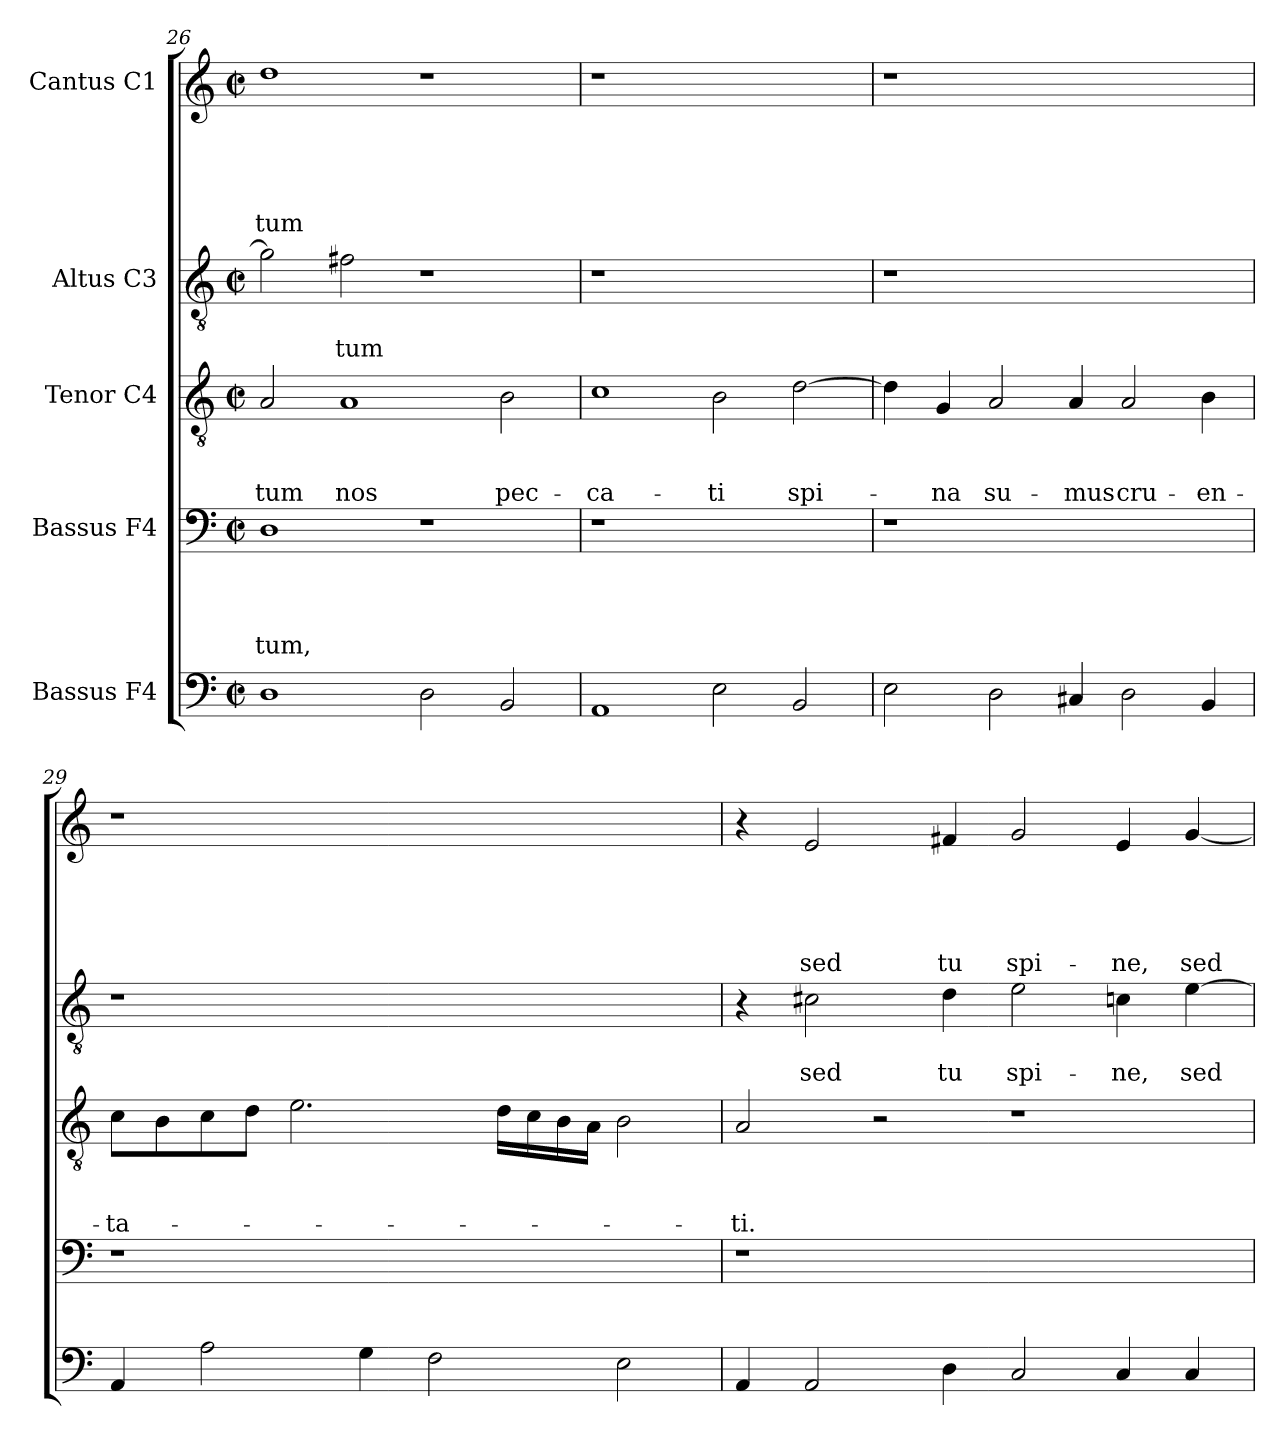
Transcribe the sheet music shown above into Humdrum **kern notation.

**kern	**kern	**text	**text	**text	**text	**kern	**text	**text	**text	**kern	**text	**text	**kern	**text	**text	**text	**text	**text
*part5	*part4	*part4	*part4	*part4	*part4	*part3	*part3	*part3	*part3	*part2	*part2	*part2	*part1	*part1	*part1	*part1	*part1	*part1
*staff5	*staff4	*staff4	*staff4	*staff4	*staff4	*staff3	*staff3	*staff3	*staff3	*staff2	*staff2	*staff2	*staff1	*staff1	*staff1	*staff1	*staff1	*staff1
*I"Bassus F4	*I"Bassus F4	*	*	*	*	*I"Tenor C4	*	*	*	*I"Altus C3	*	*	*I"Cantus C1	*	*	*	*	*
!!LO:PB:g=z
*clefF4	*clefF4	*	*	*	*	*clefGv2	*	*	*	*clefGv2	*	*	*clefG2	*	*	*	*	*
*k[]	*k[]	*	*	*	*	*k[]	*	*	*	*k[]	*	*	*k[]	*	*	*	*	*
*C:	*C:	*	*	*	*	*C:	*	*	*	*C:	*	*	*C:	*	*	*	*	*
*M2/2	*M2/2	*	*	*	*	*M2/2	*	*	*	*M2/2	*	*	*M2/2	*	*	*	*	*
*met(c|)	*met(c|)	*	*	*	*	*met(c|)	*	*	*	*met(c|)	*	*	*met(c|)	*	*	*	*	*
=26	=26	=26	=26	=26	=26	=26	=26	=26	=26	=26	=26	=26	=26	=26	=26	=26	=26	=26
1D	1D	.	.	.	-tum,	2A/	.	.	-tum	2g\]	.	.	1dd	.	.	.	.	-tum
.	.	.	.	.	.	1A	.	.	nos	2f#X\	.	-tum	.	.	.	.	.	.
2D\	1r	.	.	.	.	.	.	.	.	1r	.	.	1r	.	.	.	.	.
2BB/	.	.	.	.	.	2B\	.	.	pec-	.	.	.	.	.	.	.	.	.
=27	=27	=27	=27	=27	=27	=27	=27	=27	=27	=27	=27	=27	=27	=27	=27	=27	=27	=27
1AA	1r	.	.	.	.	1c	.	.	-ca-	1r	.	.	1r	.	.	.	.	.
2E\	1ryy	.	.	.	.	2B\	.	.	-ti	1ryy	.	.	1ryy	.	.	.	.	.
2BB/	.	.	.	.	.	[2d\	.	.	spi-	.	.	.	.	.	.	.	.	.
=28	=28	=28	=28	=28	=28	=28	=28	=28	=28	=28	=28	=28	=28	=28	=28	=28	=28	=28
2E\	1r	.	.	.	.	4d\]	.	.	.	1r	.	.	1r	.	.	.	.	.
.	.	.	.	.	.	4G/	.	.	-na	.	.	.	.	.	.	.	.	.
2D\	.	.	.	.	.	2A/	.	.	su-	.	.	.	.	.	.	.	.	.
4C#X/	1ryy	.	.	.	.	4A/	.	.	-mus	1ryy	.	.	1ryy	.	.	.	.	.
2D\	.	.	.	.	.	2A/	.	.	cru-	.	.	.	.	.	.	.	.	.
4BB/	.	.	.	.	.	4B\	.	.	-en-	.	.	.	.	.	.	.	.	.
=29	=29	=29	=29	=29	=29	=29	=29	=29	=29	=29	=29	=29	=29	=29	=29	=29	=29	=29
!	!	!	!	!	!	!	!	!	!	!LO:N:vis=1	!	!	!	!	!	!	!	!
4AA/	1r	.	.	.	.	8c\L	.	.	-ta-	1r	.	.	1r	.	.	.	.	.
.	.	.	.	.	.	8B\	.	.	.	.	.	.	.	.	.	.	.	.
2A\	.	.	.	.	.	8c\	.	.	.	.	.	.	.	.	.	.	.	.
.	.	.	.	.	.	8d\J	.	.	.	.	.	.	.	.	.	.	.	.
.	.	.	.	.	.	2.e\	.	.	.	.	.	.	.	.	.	.	.	.
4G\	.	.	.	.	.	.	.	.	.	.	.	.	.	.	.	.	.	.
2F\	1ryy	.	.	.	.	.	.	.	.	1ryy	.	.	1ryy	.	.	.	.	.
.	.	.	.	.	.	16d\LL	.	.	.	.	.	.	.	.	.	.	.	.
.	.	.	.	.	.	16c\	.	.	.	.	.	.	.	.	.	.	.	.
.	.	.	.	.	.	16B\	.	.	.	.	.	.	.	.	.	.	.	.
.	.	.	.	.	.	16A\JJ	.	.	.	.	.	.	.	.	.	.	.	.
2E\	.	.	.	.	.	2B\	.	.	.	.	.	.	.	.	.	.	.	.
=30	=30	=30	=30	=30	=30	=30	=30	=30	=30	=30	=30	=30	=30	=30	=30	=30	=30	=30
4AA/	1r	.	.	.	.	2A/	.	.	-ti.	4r	.	.	4r	.	.	.	.	.
2AA/	.	.	.	.	.	.	.	.	.	2c#X\	.	sed	2e/	.	.	.	.	sed
.	.	.	.	.	.	2r	.	.	.	.	.	.	.	.	.	.	.	.
4D\	.	.	.	.	.	.	.	.	.	4d\	.	tu	4f#X/	.	.	.	.	tu
2C/	1ryy	.	.	.	.	1r	.	.	.	2e\	.	spi-	2g/	.	.	.	.	spi-
4C/	.	.	.	.	.	.	.	.	.	4cn\	.	-ne,	4e/	.	.	.	.	-ne,
4C/	.	.	.	.	.	.	.	.	.	[4e\	.	sed-	[4g/	.	.	.	.	sed-
=	=	=	=	=	=	=	=	=	=	=	=	=	=	=	=	=	=	=
*-	*-	*-	*-	*-	*-	*-	*-	*-	*-	*-	*-	*-	*-	*-	*-	*-	*-	*-
